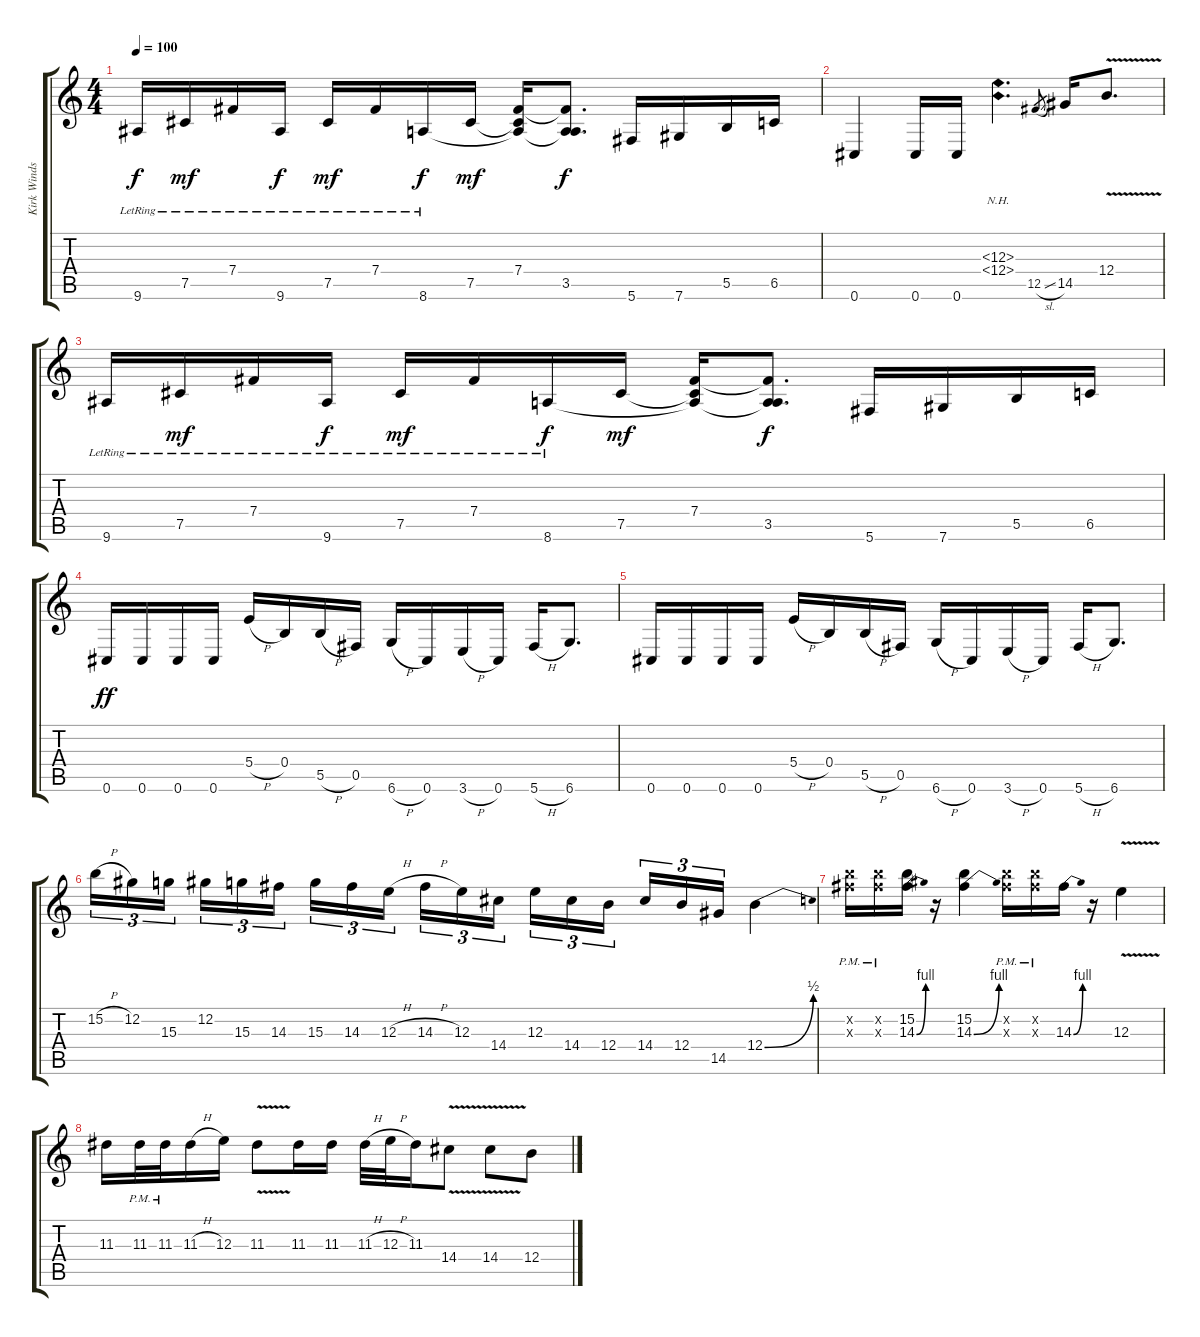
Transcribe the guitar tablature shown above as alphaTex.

\track ("Kirk Windstein" "Kirk Winds") {instrument overdrivenguitar}
\staff {score tabs}
\tuning (Db4 Ab3 E3 B2 Gb2 Db2) {hide}
\ts (4 4)
\tempo 100
\clef g2
\ks c
9.6{lr}.16{dy f} 7.5{lr}.16{dy mf} 7.4{lr}.16 9.6{lr}.16{dy f} 7.5{lr}.16{dy mf} 7.4{lr}.16 8.6{lr}.16{dy f} 7.5.16{dy mf} (7.4 7.5{t} 8.6{t}).16 (7.4{t} 3.5 8.6{t}).8{d dy f} 5.6.16 7.6.16 5.5.16 6.5.16 |
0.6.4 0.6.16 0.6.16 (12.3{nh} 12.4{nh}).4{d} 12.5{sl}.8{gr} 14.5.16 12.4{v}.8{d} |
9.6{lr}.16 7.5{lr}.16{dy mf} 7.4{lr}.16 9.6{lr}.16{dy f} 7.5{lr}.16{dy mf} 7.4{lr}.16 8.6{lr}.16{dy f} 7.5.16{dy mf} (7.4 7.5{t} 8.6{t}).16 (7.4{t} 3.5 8.6{t}).8{d dy f} 5.6.16 7.6.16 5.5.16 6.5.16 |
0.6.16{dy ff} 0.6.16 0.6.16 0.6.16 5.4{h}.16 0.4.16 5.5{h}.16 0.5.16 6.6{h}.16 0.6.16 3.6{h}.16 0.6.16 5.6{h}.16 6.6.8{d} |
0.6.16 0.6.16 0.6.16 0.6.16 5.4{h}.16 0.4.16 5.5{h}.16 0.5.16 6.6{h}.16 0.6.16 3.6{h}.16 0.6.16 5.6{h}.16 6.6.8{d} |
15.2{h}.16{tu (3 2)} 12.2.16{tu (3 2)} 15.3.16{tu (3 2) beam splitsecondary} 12.2.16{tu (3 2)} 15.3.16{tu (3 2)} 14.3.16{tu (3 2)} 15.3.16{tu (3 2)} 14.3.16{tu (3 2)} 12.3{h}.16{tu (3 2) beam splitsecondary} 14.3{h}.16{tu (3 2)} 12.3.16{tu (3 2)} 14.4.16{tu (3 2)} 12.3.16{tu (3 2)} 14.4.16{tu (3 2)} 12.4.16{tu (3 2) beam splitsecondary} 14.4.16{tu (3 2)} 12.4.16{tu (3 2)} 14.5.16{tu (3 2)} 12.4{be (bend 0 0 60 2)}.4 |
(15.2{pm x} 14.3{pm x}).16 (15.2{pm x} 14.3{pm x}).16 (15.2 14.3{be (bend 0 0 60 4)}).16 r.16 (15.2 14.3{be (bend 0 0 60 4)}).4 (15.2{x} 14.3{pm x}).16 (15.2{x} 14.3{pm x}).16 14.3{be (bend 0 0 60 4)}.16 r.16 12.3{v}.4 |
11.3.16 11.3{pm}.32 11.3{pm}.32 11.3{h}.16 12.3.16 11.3{v}.8 11.3.16 11.3.16 11.3{h}.32 12.3{h}.32 11.3.16 14.4{v}.8 14.4{v}.8 12.4.8
